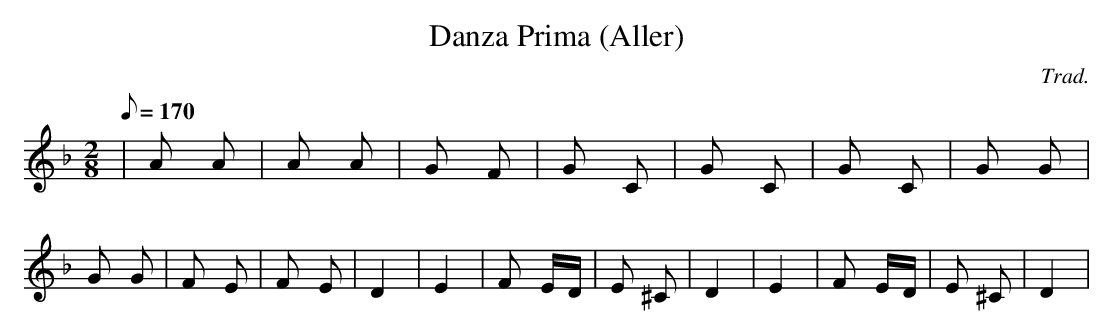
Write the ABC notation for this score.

X:1
T:Danza Prima (Aller)
C:Trad.
M:2/8
L:1/8
Q:1/8=170
K:Dm
|A A|A A|G F|G C|G C|G C|G G|G G|F E|F E|D2|E2|F E/D/|E ^C|D2|E2|F E/D/|E ^C|D2|
